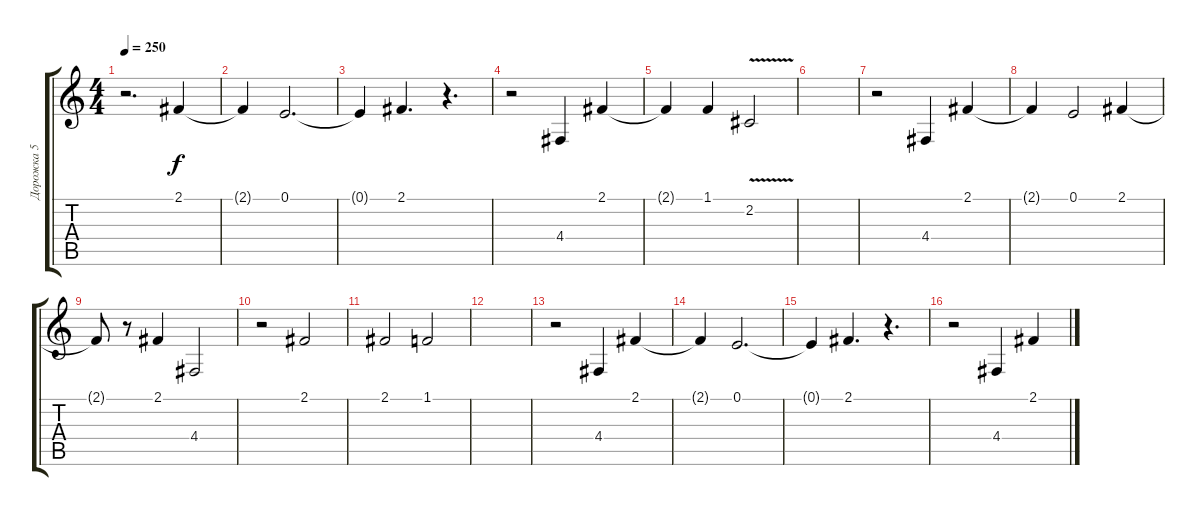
\track ("Дорожка 5" "Дорожка 5") {instrument lead6voice}
\staff {score tabs}
\tuning (E4 B3 G3 D3 A2 E2) {hide}
\ts (4 4)
\tempo 250
\clef g2
\ks c
r.2{d dy f} 2.1.4 |
2.1{t}.4 0.1.2{d} |
0.1{t}.4 2.1.4{d} r.4{d} |
r.2 4.4.4 2.1.4 |
2.1{t}.4 1.1.4 2.2{v}.2 |
|
r.2 4.4.4 2.1.4 |
2.1{t}.4 0.1.2 2.1.4 |
2.1{t}.8 r.8 2.1.4 4.4.2 |
r.2 2.1.2 |
2.1.2 1.1.2 |
|
r.2 4.4.4 2.1.4 |
2.1{t}.4 0.1.2{d} |
0.1{t}.4 2.1.4{d} r.4{d} |
r.2 4.4.4 2.1.4
